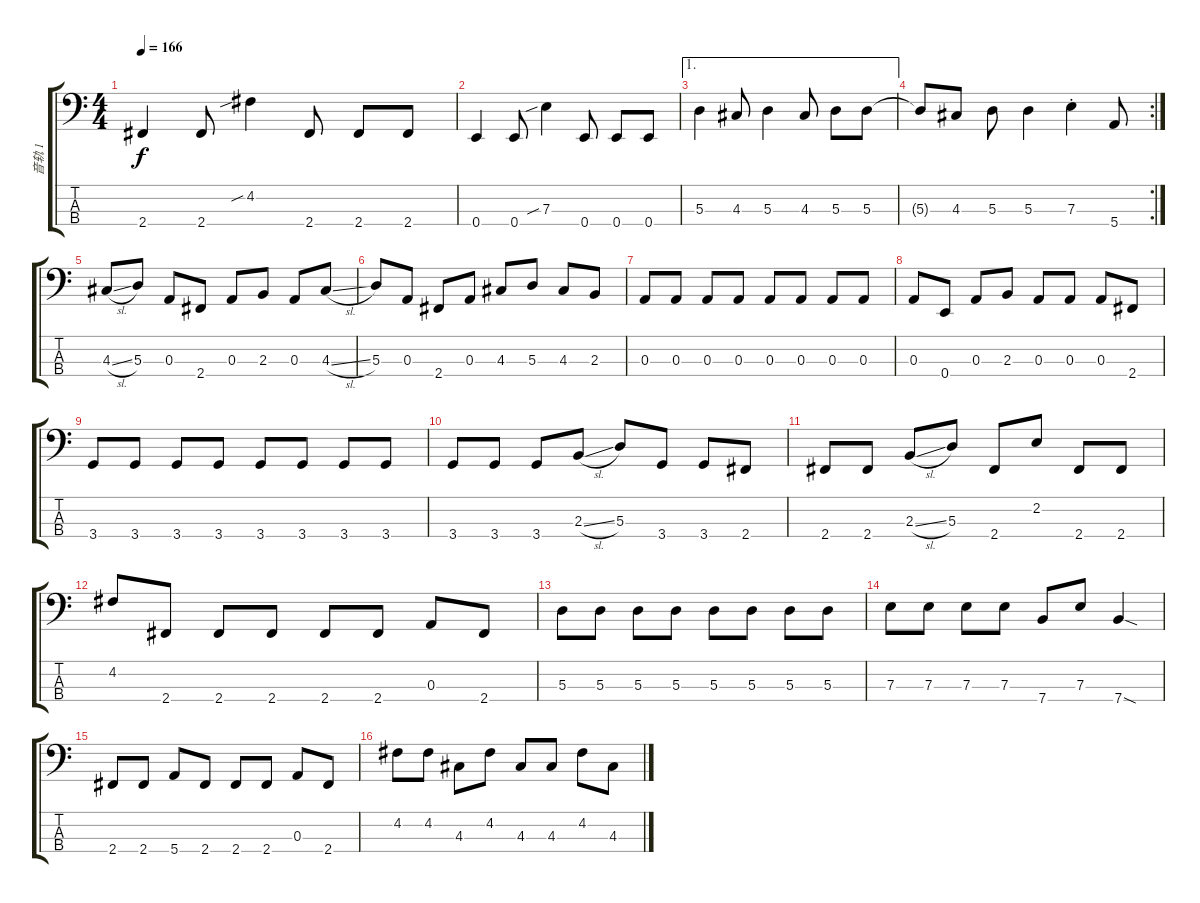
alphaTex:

\track ("音轨 1" "音轨 1") {instrument electricbassfinger}
\staff {score tabs}
\tuning (G2 D2 A1 E1) {hide}
\ts (4 4)
\tempo 166
\clef f4
\ks c
2.4.4{dy f} 2.4.8 4.2{sib}.4 2.4.8 2.4.8 2.4.8 |
0.4.4 0.4.8 7.3{sib}.4 0.4.8 0.4.8 0.4.8 |
\ae 1
5.3.4 4.3.8 5.3.4 4.3.8 5.3.8 5.3.8 |
\rc 2
5.3{t}.8 4.3.8 5.3.8 5.3.4 7.3{st}.4 5.4.8 |
4.3{sl}.8 5.3.8 0.3.8 2.4.8 0.3.8 2.3.8 0.3.8 4.3{sl}.8 |
5.3.8 0.3.8 2.4.8 0.3.8 4.3.8 5.3.8 4.3.8 2.3.8 |
0.3.8 0.3.8 0.3.8 0.3.8 0.3.8 0.3.8 0.3.8 0.3.8 |
0.3.8 0.4.8 0.3.8 2.3.8 0.3.8 0.3.8 0.3.8 2.4.8 |
3.4.8 3.4.8 3.4.8 3.4.8 3.4.8 3.4.8 3.4.8 3.4.8 |
3.4.8 3.4.8 3.4.8 2.3{sl}.8 5.3.8 3.4.8 3.4.8 2.4.8 |
2.4.8 2.4.8 2.3{sl}.8 5.3.8 2.4.8 2.2.8 2.4.8 2.4.8 |
4.2.8 2.4.8 2.4.8 2.4.8 2.4.8 2.4.8 0.3.8 2.4.8 |
5.3.8 5.3.8 5.3.8 5.3.8 5.3.8 5.3.8 5.3.8 5.3.8 |
7.3.8 7.3.8 7.3.8 7.3.8 7.4.8 7.3.8 7.4{sod}.4 |
2.4.8 2.4.8 5.4.8 2.4.8 2.4.8 2.4.8 0.3.8 2.4.8 |
4.2.8 4.2.8 4.3.8 4.2.8 4.3.8 4.3.8 4.2.8 4.3.8
